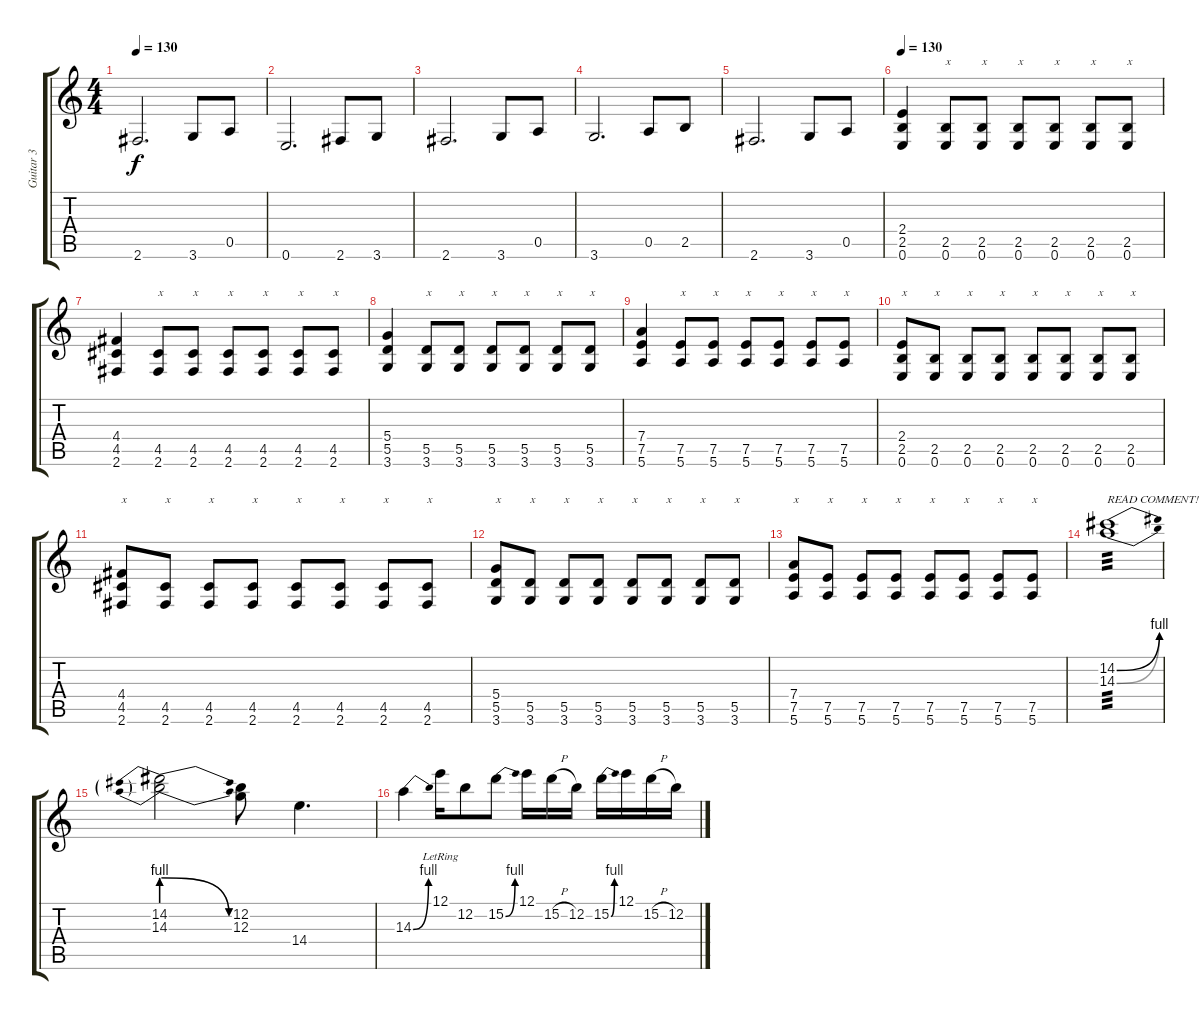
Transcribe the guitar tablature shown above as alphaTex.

\track ("Guitar 3" "Guitar 3") {instrument distortionguitar}
\staff {score tabs}
\tuning (E4 B3 G3 D3 A2 E2) {hide}
\ts (4 4)
\tempo 130
\clef g2
\ks c
2.6.2{d dy f} 3.6.8 0.5.8 |
0.6.2{d} 2.6.8 3.6.8 |
2.6.2{d} 3.6.8 0.5.8 |
3.6.2{d} 0.5.8 2.5.8 |
2.6.2{d} 3.6.8 0.5.8 |
\tempo 130
(2.4 2.5 0.6).4 (2.5 0.6).8{txt "x"} (2.5 0.6).8{txt "x"} (2.5 0.6).8{txt "x"} (2.5 0.6).8{txt "x"} (2.5 0.6).8{txt "x"} (2.5 0.6).8{txt "x"} |
(4.4 4.5 2.6).4 (4.5 2.6).8{txt "x"} (4.5 2.6).8{txt "x"} (4.5 2.6).8{txt "x"} (4.5 2.6).8{txt "x"} (4.5 2.6).8{txt "x"} (4.5 2.6).8{txt "x"} |
(5.4 5.5 3.6).4 (5.5 3.6).8{txt "x"} (5.5 3.6).8{txt "x"} (5.5 3.6).8{txt "x"} (5.5 3.6).8{txt "x"} (5.5 3.6).8{txt "x"} (5.5 3.6).8{txt "x"} |
(7.4 7.5 5.6).4 (7.5 5.6).8{txt "x"} (7.5 5.6).8{txt "x"} (7.5 5.6).8{txt "x"} (7.5 5.6).8{txt "x"} (7.5 5.6).8{txt "x"} (7.5 5.6).8{txt "x"} |
(2.4 2.5 0.6).8{txt "x"} (2.5 0.6).8{txt "x"} (2.5 0.6).8{txt "x"} (2.5 0.6).8{txt "x"} (2.5 0.6).8{txt "x"} (2.5 0.6).8{txt "x"} (2.5 0.6).8{txt "x"} (2.5 0.6).8{txt "x"} |
(4.4 4.5 2.6).8{txt "x"} (4.5 2.6).8{txt "x"} (4.5 2.6).8{txt "x"} (4.5 2.6).8{txt "x"} (4.5 2.6).8{txt "x"} (4.5 2.6).8{txt "x"} (4.5 2.6).8{txt "x"} (4.5 2.6).8{txt "x"} |
(5.4 5.5 3.6).8{txt "x"} (5.5 3.6).8{txt "x"} (5.5 3.6).8{txt "x"} (5.5 3.6).8{txt "x"} (5.5 3.6).8{txt "x"} (5.5 3.6).8{txt "x"} (5.5 3.6).8{txt "x"} (5.5 3.6).8{txt "x"} |
(7.4 7.5 5.6).8{txt "x"} (7.5 5.6).8{txt "x"} (7.5 5.6).8{txt "x"} (7.5 5.6).8{txt "x"} (7.5 5.6).8{txt "x"} (7.5 5.6).8{txt "x"} (7.5 5.6).8{txt "x"} (7.5 5.6).8{txt "x"} |
(14.2{be (bend 0 0 60 4)} 14.3{be (bend 0 0 60 4)}).1{txt "READ COMMENT! PRESS F5" tp 3} |
(14.2{be (prebendrelease 0 4 60 0)} 14.3{be (prebendrelease 0 4 60 0)}).2 (12.2 12.3).8 14.4.4{d} |
14.3{be (bend 0 0 60 4)}.4 12.1{lr}.16 12.2{lr}.8 15.2{be (bend 0 0 60 4)}.8 12.1.16 15.2{h}.16 12.2.16 15.2{be (bend 0 0 60 4)}.16 12.1.16 15.2{h}.16 12.2.16
